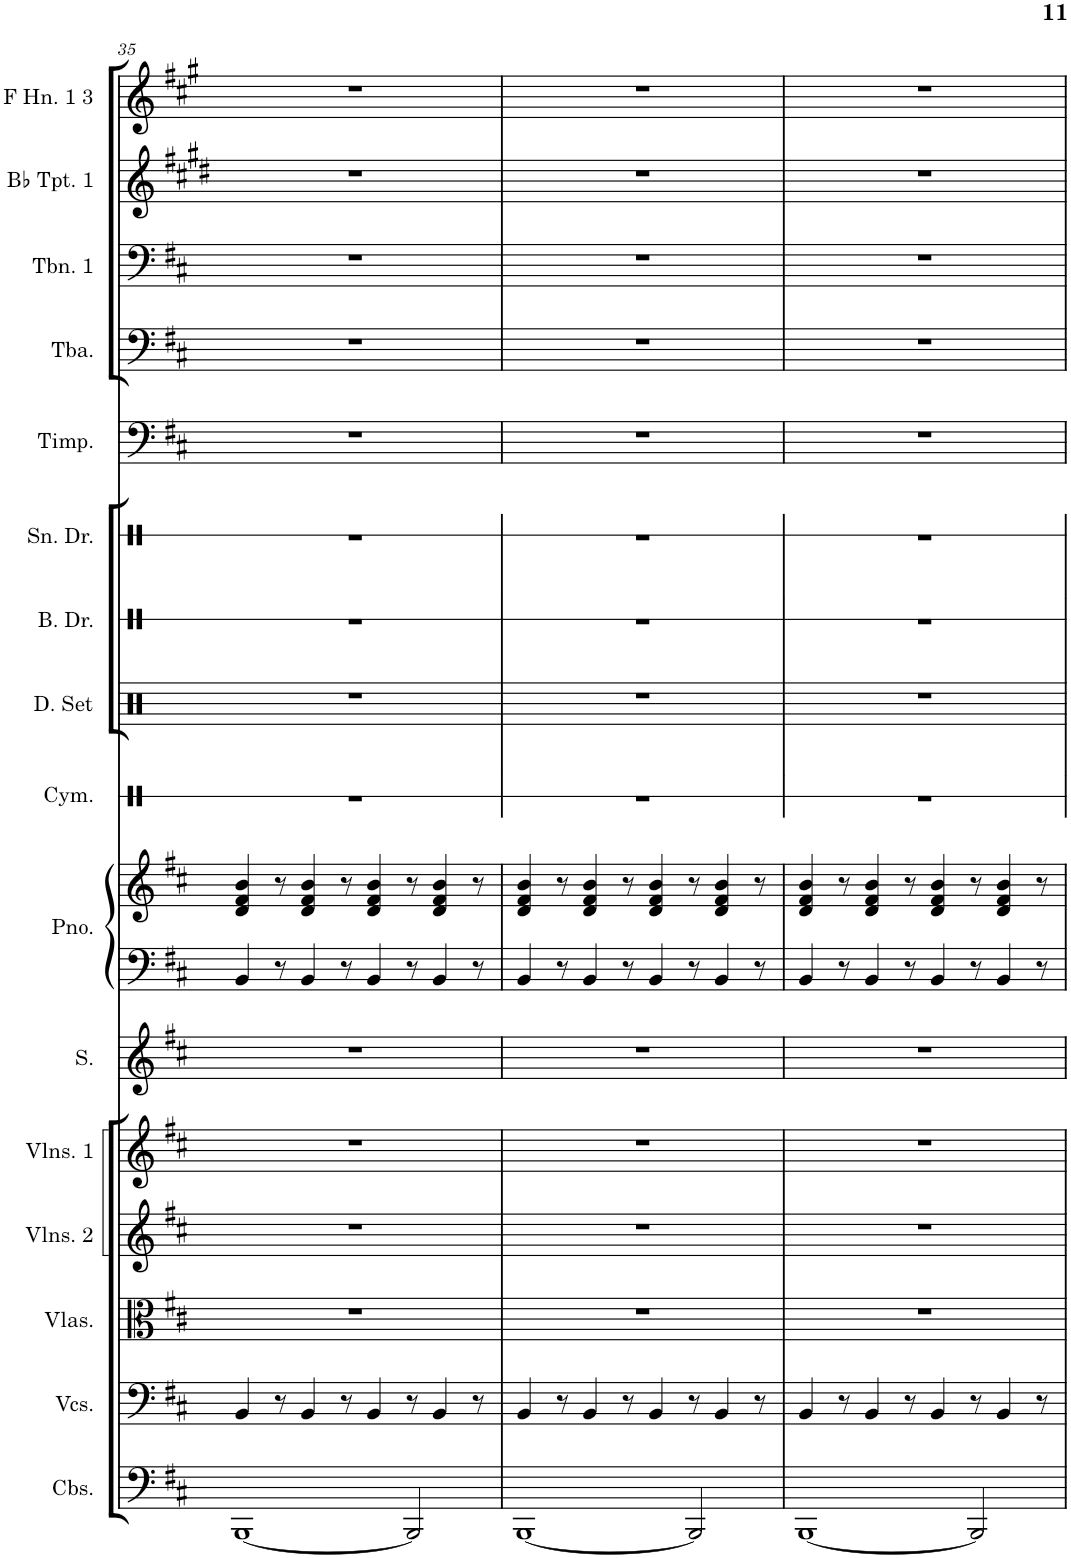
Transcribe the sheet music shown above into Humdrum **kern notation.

**kern	**kern	**kern	**kern	**kern	**kern	**kern	**kern	**kern	**kern	**kern	**kern	**kern	**kern	**kern	**kern	**kern
*part16	*part15	*part14	*part13	*part12	*part11	*part10	*part10	*part9	*part8	*part7	*part6	*part5	*part4	*part3	*part2	*part1
*staff17	*staff16	*staff15	*staff14	*staff13	*staff12	*staff11	*staff10	*staff9	*staff8	*staff7	*staff6	*staff5	*staff4	*staff3	*staff2	*staff1
*I"Contrabasses	*I"Violoncellos	*I"Violas	*I"Violins 2	*I"Violins 1	*I"Soprano	*I"Piano	*	*I"Cymbal	*I"Drumset	*I"Bass Drum	*I"Snare Drum	*I"Timpani	*I"Tuba	*I"Trombone 1	*I"Bb Trumpet 1	*I"F Horn 1 &amp; 3
*I'Cbs.	*I'Vcs.	*I'Vlas.	*I'Vlns. 2	*I'Vlns. 1	*I'S.	*I'Pno.	*	*I'Cym.	*I'D. Set	*I'B. Dr.	*I'Sn. Dr.	*I'Timp.	*I'Tba.	*I'Tbn. 1	*I'Bb Tpt. 1	*I'F Hn. 1 3
!!LO:PB:g=z
*clefF4	*clefF4	*clefC3	*clefG2	*clefG2	*clefG2	*clefF4	*clefG2	*clefX	*clefX	*clefX	*clefX	*clefF4	*clefF4	*clefF4	*clefG2	*clefG2
*Trd7c12	*	*	*	*	*	*	*	*	*	*	*	*	*	*	*Trd1c2	*Trd4c7
*k[f#c#]	*k[f#c#]	*k[f#c#]	*k[f#c#]	*k[f#c#]	*k[f#c#]	*k[f#c#]	*k[f#c#]	*k[]	*k[]	*k[]	*k[]	*k[f#c#]	*k[f#c#]	*k[f#c#]	*k[f#c#g#d#]	*k[f#c#g#]
*M12/8	*M12/8	*M12/8	*M12/8	*M12/8	*M12/8	*M12/8	*M12/8	*M12/8	*M12/8	*M12/8	*M12/8	*M12/8	*M12/8	*M12/8	*M12/8	*M12/8
=35	=35	=35	=35	=35	=35	=35	=35	=35	=35	=35	=35	=35	=35	=35	=35	=35
[1BBB	4BB/	1.r	1.r	1.r	1.r	4BB/	4d/ 4f#/ 4b/	1.r	1.r	1.r	1.r	1.r	1.r	1.r	1.r	1.r
.	8r	.	.	.	.	8r	8r	.	.	.	.	.	.	.	.	.
.	4BB/	.	.	.	.	4BB/	4d/ 4f#/ 4b/	.	.	.	.	.	.	.	.	.
.	8r	.	.	.	.	8r	8r	.	.	.	.	.	.	.	.	.
.	4BB/	.	.	.	.	4BB/	4d/ 4f#/ 4b/	.	.	.	.	.	.	.	.	.
2BBB/]	8r	.	.	.	.	8r	8r	.	.	.	.	.	.	.	.	.
.	4BB/	.	.	.	.	4BB/	4d/ 4f#/ 4b/	.	.	.	.	.	.	.	.	.
.	8r	.	.	.	.	8r	8r	.	.	.	.	.	.	.	.	.
=36	=36	=36	=36	=36	=36	=36	=36	=36	=36	=36	=36	=36	=36	=36	=36	=36
[1BBB	4BB/	1.r	1.r	1.r	1.r	4BB/	4d/ 4f#/ 4b/	1.r	1.r	1.r	1.r	1.r	1.r	1.r	1.r	1.r
.	8r	.	.	.	.	8r	8r	.	.	.	.	.	.	.	.	.
.	4BB/	.	.	.	.	4BB/	4d/ 4f#/ 4b/	.	.	.	.	.	.	.	.	.
.	8r	.	.	.	.	8r	8r	.	.	.	.	.	.	.	.	.
.	4BB/	.	.	.	.	4BB/	4d/ 4f#/ 4b/	.	.	.	.	.	.	.	.	.
2BBB/]	8r	.	.	.	.	8r	8r	.	.	.	.	.	.	.	.	.
.	4BB/	.	.	.	.	4BB/	4d/ 4f#/ 4b/	.	.	.	.	.	.	.	.	.
.	8r	.	.	.	.	8r	8r	.	.	.	.	.	.	.	.	.
=37	=37	=37	=37	=37	=37	=37	=37	=37	=37	=37	=37	=37	=37	=37	=37	=37
[1BBB	4BB/	1.r	1.r	1.r	1.r	4BB/	4d/ 4f#/ 4b/	1.r	1.r	1.r	1.r	1.r	1.r	1.r	1.r	1.r
.	8r	.	.	.	.	8r	8r	.	.	.	.	.	.	.	.	.
.	4BB/	.	.	.	.	4BB/	4d/ 4f#/ 4b/	.	.	.	.	.	.	.	.	.
.	8r	.	.	.	.	8r	8r	.	.	.	.	.	.	.	.	.
.	4BB/	.	.	.	.	4BB/	4d/ 4f#/ 4b/	.	.	.	.	.	.	.	.	.
2BBB/]	8r	.	.	.	.	8r	8r	.	.	.	.	.	.	.	.	.
.	4BB/	.	.	.	.	4BB/	4d/ 4f#/ 4b/	.	.	.	.	.	.	.	.	.
.	8r	.	.	.	.	8r	8r	.	.	.	.	.	.	.	.	.
=	=	=	=	=	=	=	=	=	=	=	=	=	=	=	=	=
*-	*-	*-	*-	*-	*-	*-	*-	*-	*-	*-	*-	*-	*-	*-	*-	*-
